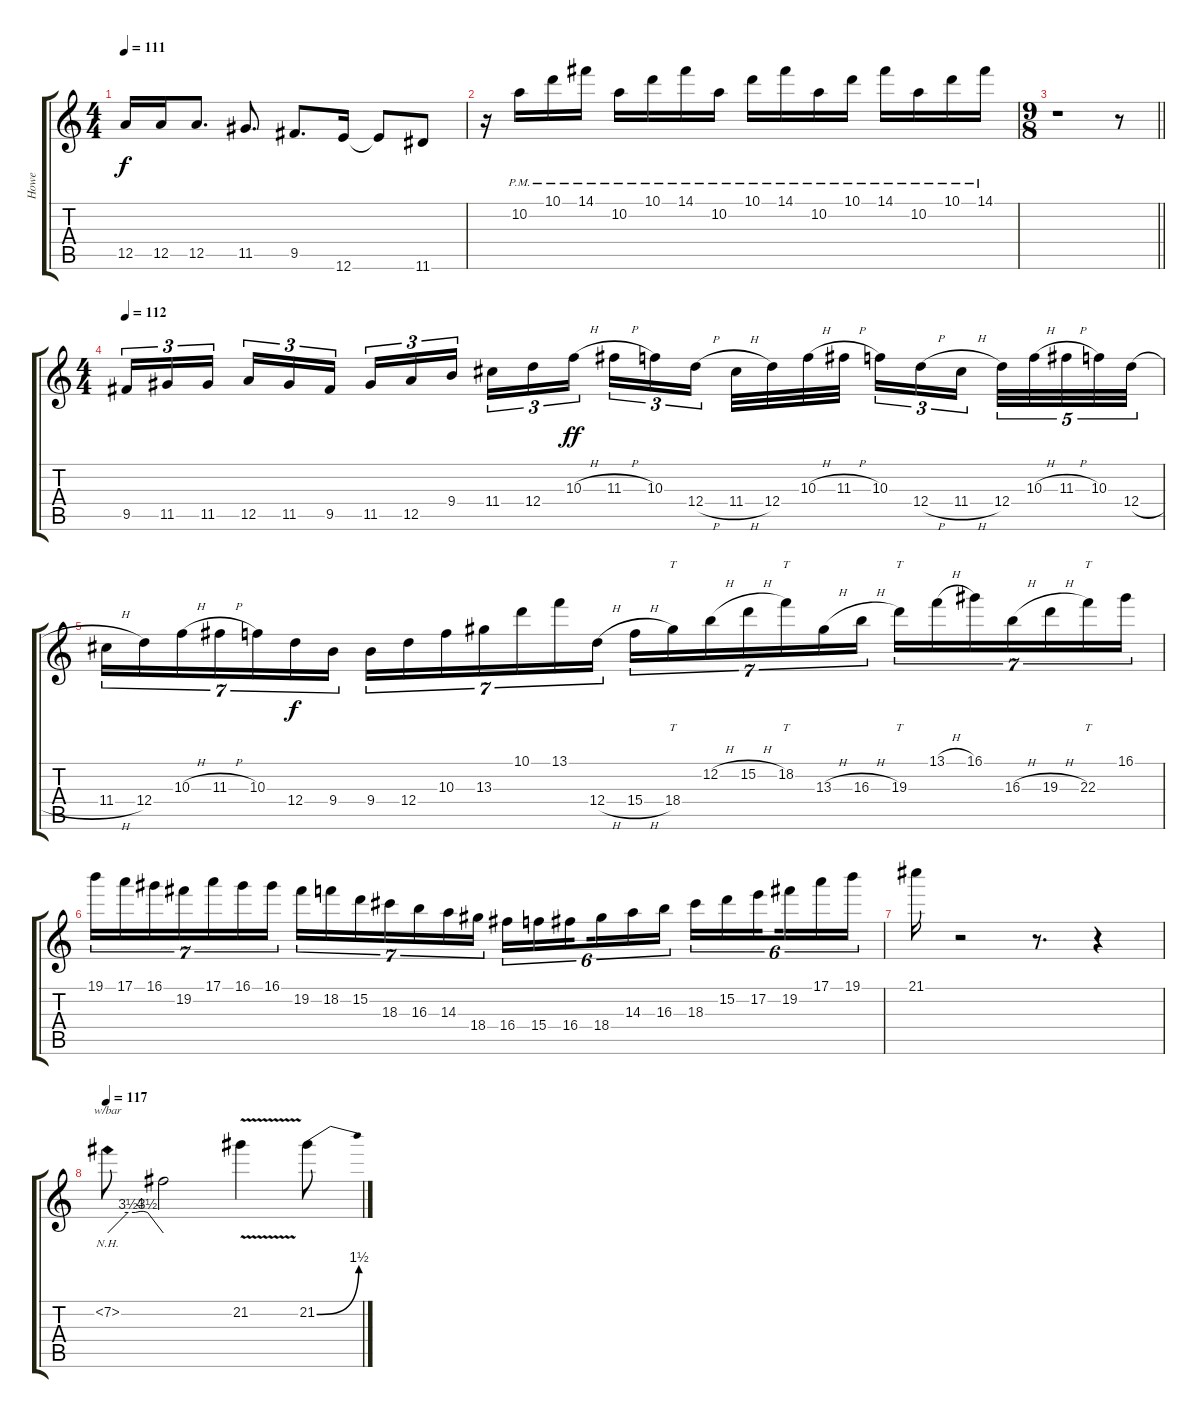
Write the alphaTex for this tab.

\track ("Howe" "Howe") {instrument overdrivenguitar}
\staff {score tabs}
\tuning (E4 B3 G3 D3 A2 E2) {hide}
\ts (4 4)
\tempo 111
\clef g2
\ks c
12.5.16{dy f} 12.5.16 12.5.8{d} 11.5.8{d} 9.5.8{d} 12.6.16 12.6{t}.8 11.6.8 |
r.16 10.2{pm}.16 10.1{pm}.16 14.1{pm}.16 10.2{pm}.16 10.1{pm}.16 14.1{pm}.16 10.2{pm}.16 10.1{pm}.16 14.1{pm}.16 10.2{pm}.16 10.1{pm}.16 14.1{pm}.16 10.2{pm}.16 10.1{pm}.16 14.1{pm}.16 |
\ts (9 8)
\barLineRight lightlight
r.1 r.8 |
\ts (4 4)
\section ("" "")
\tempo 112
9.5.16{tu (3 2)} 11.5.16{tu (3 2)} 11.5.16{tu (3 2) beam splitsecondary} 12.5.16{tu (3 2)} 11.5.16{tu (3 2)} 9.5.16{tu (3 2)} 11.5.16{tu (3 2)} 12.5.16{tu (3 2)} 9.4.16{tu (3 2) beam splitsecondary} 11.4.16{tu (3 2)} 12.4.16{tu (3 2)} 10.3{h}.16{tu (3 2) dy ff} 11.3{h}.16{tu (3 2)} 10.3.16{tu (3 2)} 12.4{h}.16{tu (3 2) beam splitsecondary} 11.4{h}.32 12.4.32 10.3{h}.32 11.3{h}.32 10.3.16{tu (3 2)} 12.4{h}.16{tu (3 2)} 11.4{h}.16{tu (3 2) beam splitsecondary} 12.4.32{tu (5 4)} 10.3{h}.32{tu (5 4)} 11.3{h}.32{tu (5 4)} 10.3.32{tu (5 4)} 12.4{h}.32{tu (5 4)} |
11.4{h}.16{tu (7 4)} 12.4.16{tu (7 4)} 10.3{h}.16{tu (7 4)} 11.3{h}.16{tu (7 4)} 10.3.16{tu (7 4)} 12.4.16{tu (7 4) dy f} 9.4.16{tu (7 4)} 9.4.16{tu (7 4)} 12.4.16{tu (7 4)} 10.3.16{tu (7 4)} 13.3.16{tu (7 4)} 10.1.16{tu (7 4)} 13.1.16{tu (7 4)} 12.4{h}.16{tu (7 4)} 15.4{h}.16{tu (7 4)} 18.4.16{tt tu (7 4)} 12.2{h}.16{tu (7 4)} 15.2{h}.16{tu (7 4)} 18.2.16{tt tu (7 4)} 13.3{h}.16{tu (7 4)} 16.3{h}.16{tu (7 4)} 19.3.16{tt tu (7 4)} 13.1{h}.16{tu (7 4)} 16.1.16{tu (7 4)} 16.3{h}.16{tu (7 4)} 19.3{h}.16{tu (7 4)} 22.3.16{tt tu (7 4)} 16.1.16{tu (7 4)} |
19.1.16{tu (7 4)} 17.1.16{tu (7 4)} 16.1.16{tu (7 4)} 19.2.16{tu (7 4)} 17.1.16{tu (7 4)} 16.1.16{tu (7 4)} 16.1.16{tu (7 4)} 19.2.16{tu (7 4)} 18.2.16{tu (7 4)} 15.2.16{tu (7 4)} 18.3.16{tu (7 4)} 16.3.16{tu (7 4)} 14.3.16{tu (7 4)} 18.4.16{tu (7 4)} 16.4.16{tu (6 4)} 15.4.16{tu (6 4)} 16.4.16{tu (6 4) beam splitsecondary} 18.4.16{tu (6 4)} 14.3.16{tu (6 4)} 16.3.16{tu (6 4)} 18.3.16{tu (6 4)} 15.2.16{tu (6 4)} 17.2.16{tu (6 4) beam splitsecondary} 19.2.16{tu (6 4)} 17.1.16{tu (6 4)} 19.1.16{tu (6 4)} |
21.1.16 r.2 r.8{d} r.4 |
\tempo 117
7.2{nh}.8{tbe (custom default 0 0 22 14 30 14 35 16 39 16 43 14 60 0)} 7.2{t}.2 21.2{v}.4 21.2{be (bend 0 0 60 6)}.8
